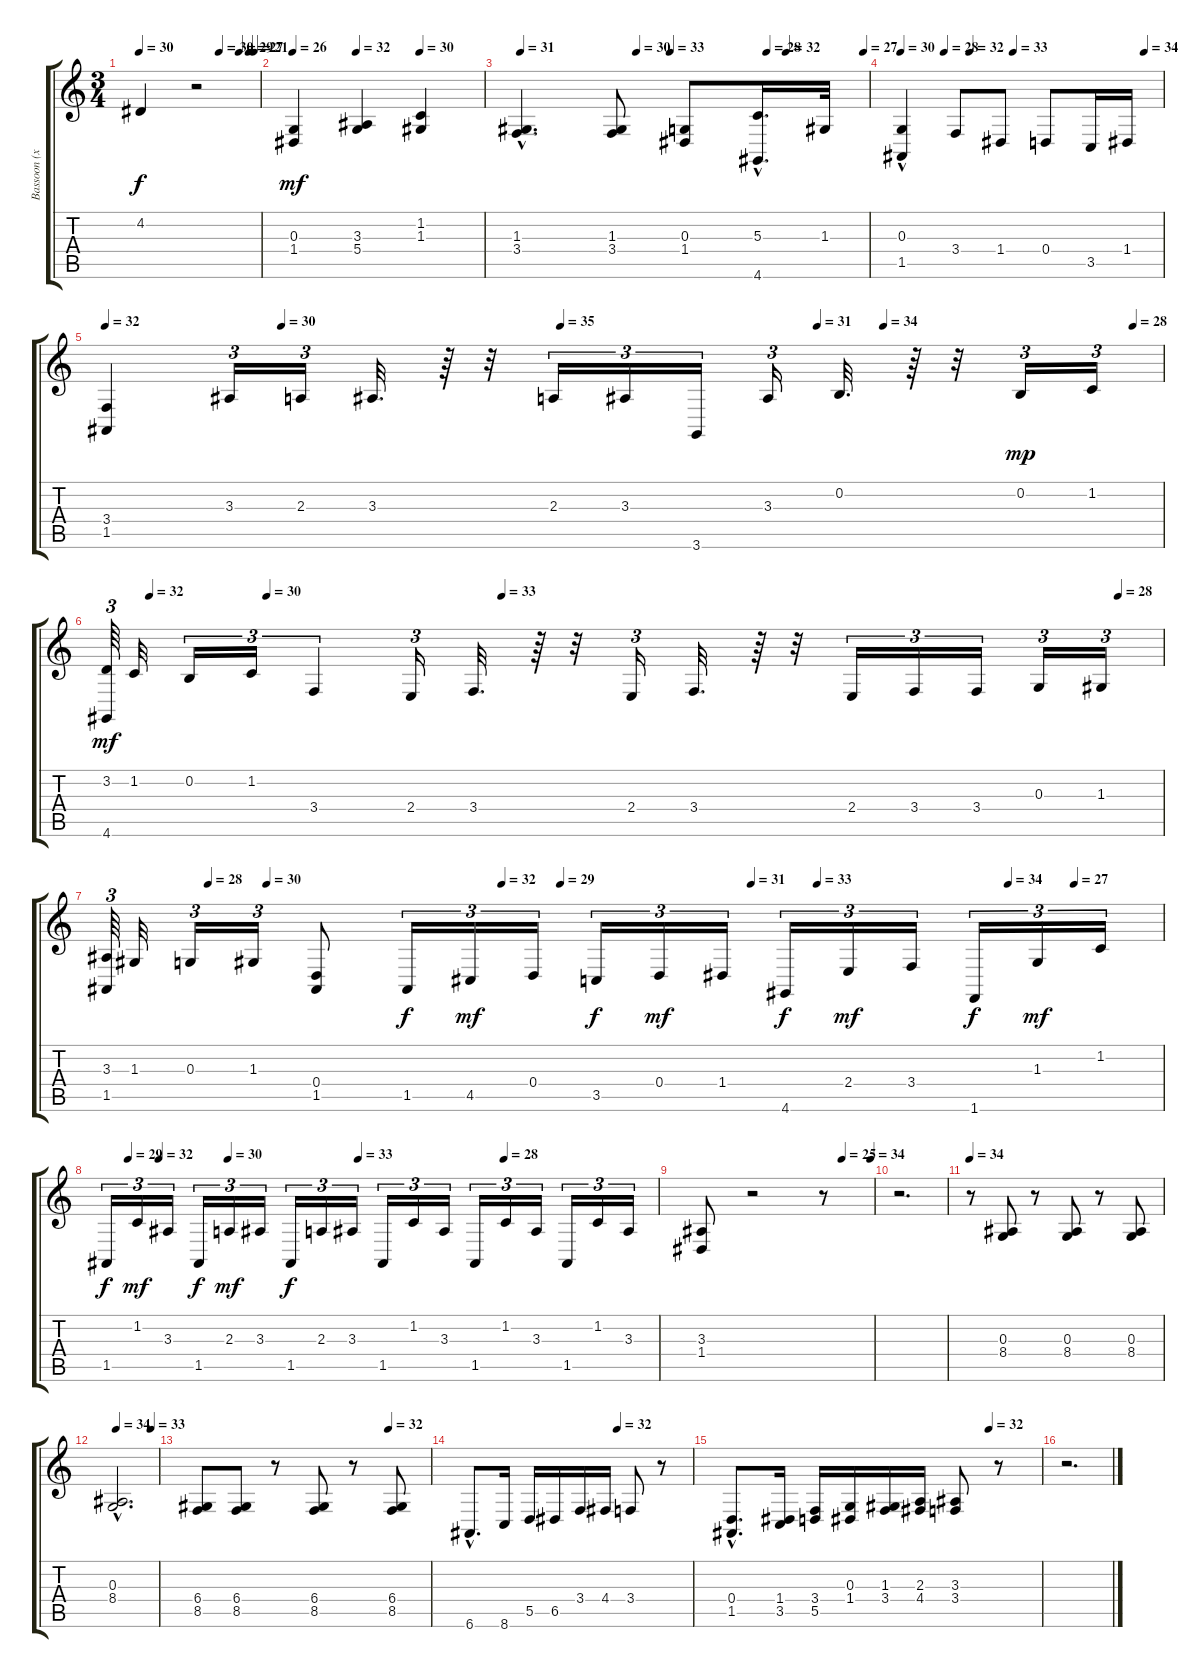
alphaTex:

\track ("Bassoon (x2)" "Bassoon (x") {instrument bassoon}
\staff {score tabs}
\tuning (E4 B3 G3 D3 A2 E2) {hide}
\ts (3 4)
\tempo 30
\tempo (30 0.6666666666666666)
\tempo (29 0.8333333333333334)
\tempo (27 0.9166666666666666)
\tempo (21 0.9583333333333334)
\clef g2
\ks c
4.2.4{dy f} r.2 |
\tempo 26
\tempo (32 0.3333333333333333)
\tempo (30 0.6666666666666666)
(0.3 1.4).4{dy mf} (3.3 5.4).4 (1.2 1.3).4 |
\tempo 31
\tempo (30 0.3333333333333333)
\tempo (33 0.4305555555555556)
\tempo (28 0.7083333333333334)
\tempo (32 0.7638888888888888)
\tempo (27 0.9861111111111112)
(1.3{hac} 3.4{hac}).4{d} (1.3 3.4).8 (0.3 1.4).8 (5.3{hac} 4.6).16{d} 1.3.32 |
\tempo 30
\tempo (28 0.16666666666666666)
\tempo (32 0.2638888888888889)
\tempo (33 0.4305555555555556)
\tempo (34 0.9305555555555556)
(0.3 1.5{hac}).4 3.4.8 1.4.8 0.4.8 3.5.16 1.4.16 |
\tempo 32
\tempo (30 0.16666666666666666)
\tempo (35 0.4305555555555556)
\tempo (31 0.6736111111111112)
\tempo (34 0.7361111111111112)
\tempo (28 0.9722222222222222)
(3.4 1.5).4 3.3.16{tu (3 2)} 2.3.16{tu (3 2)} 3.3.32{d} r.64 r.32 2.3.16{tu (3 2)} 3.3.16{tu (3 2)} 3.6.16{tu (3 2)} 3.3.16{tu (3 2)} 0.2.32{d} r.64 r.32 0.2.16{tu (3 2) dy mp} 1.2.16{tu (3 2)} |
\tempo (32 0.041666666666666664)
\tempo (30 0.1527777777777778)
\tempo (33 0.375)
\tempo (28 0.9583333333333334)
(3.2 4.6).64{tu (3 2) dy mf} 1.2.32 0.2.16{tu (3 2)} 1.2.16{tu (3 2)} 3.4.4{tu (3 2)} 2.4.16{tu (3 2)} 3.4.32{d} r.64 r.32 2.4.16{tu (3 2)} 3.4.32{d} r.64 r.32 2.4.16{tu (3 2)} 3.4.16{tu (3 2)} 3.4.16{tu (3 2)} 0.3.16{tu (3 2)} 1.3.16{tu (3 2)} |
\tempo (28 0.09722222222222222)
\tempo (30 0.1527777777777778)
\tempo (32 0.375)
\tempo (29 0.4305555555555556)
\tempo (31 0.6111111111111112)
\tempo (33 0.6736111111111112)
\tempo (34 0.8541666666666666)
\tempo (27 0.9166666666666666)
(3.3 1.5).64{tu (3 2)} 1.3.32 0.3.16{tu (3 2)} 1.3.16{tu (3 2)} (0.4 1.5).8 1.5.16{tu (3 2) dy f} 4.5.16{tu (3 2) dy mf} 0.4.16{tu (3 2)} 3.5.16{tu (3 2) dy f} 0.4.16{tu (3 2) dy mf} 1.4.16{tu (3 2)} 4.6.16{tu (3 2) dy f} 2.4.16{tu (3 2) dy mf} 3.4.16{tu (3 2)} 1.6.16{tu (3 2) dy f} 1.3.16{tu (3 2) dy mf} 1.2.16{tu (3 2)} |
\tempo (29 0.041666666666666664)
\tempo (32 0.09722222222222222)
\tempo (30 0.2222222222222222)
\tempo (33 0.4583333333333333)
\tempo (28 0.7222222222222222)
1.5.16{tu (3 2) dy f} 1.2.16{tu (3 2) dy mf} 3.3.16{tu (3 2)} 1.5.16{tu (3 2) dy f} 2.3.16{tu (3 2) dy mf} 3.3.16{tu (3 2)} 1.5.16{tu (3 2) dy f} 2.3.16{tu (3 2)} 3.3.16{tu (3 2)} 1.5.16{tu (3 2)} 1.2.16{tu (3 2)} 3.3.16{tu (3 2)} 1.5.16{tu (3 2)} 1.2.16{tu (3 2)} 3.3.16{tu (3 2)} 1.5.16{tu (3 2)} 1.2.16{tu (3 2)} 3.3.16{tu (3 2)} |
\tempo (25 0.8194444444444444)
\tempo (34 0.9861111111111112)
(3.3 1.4).8 r.2 r.8 |
r.2{d} |
\tempo 34
r.8 (0.3 8.4).8 r.8 (0.3 8.4).8 r.8 (0.3 8.4).8 |
\tempo 34
\tempo (33 0.8333333333333334)
(0.3{hac} 8.4{hac}).2{d} |
\tempo (32 0.8194444444444444)
(6.4 8.5).8 (6.4 8.5).8 r.8 (6.4 8.5).8 r.8 (6.4 8.5).8 |
\tempo (32 0.6666666666666666)
6.6{hac}.8{d} 8.6.16 5.5.16 6.5.16 3.4.16 4.4.16 3.4.8 r.8 |
\tempo (32 0.8333333333333334)
(0.4{hac} 1.5{hac}).8{d} (1.4 3.5).16 (3.4 5.5).16 (0.3 1.4).16 (1.3 3.4).16 (2.3 4.4).16 (3.3 3.4).8 r.8 |
r.2{d}
